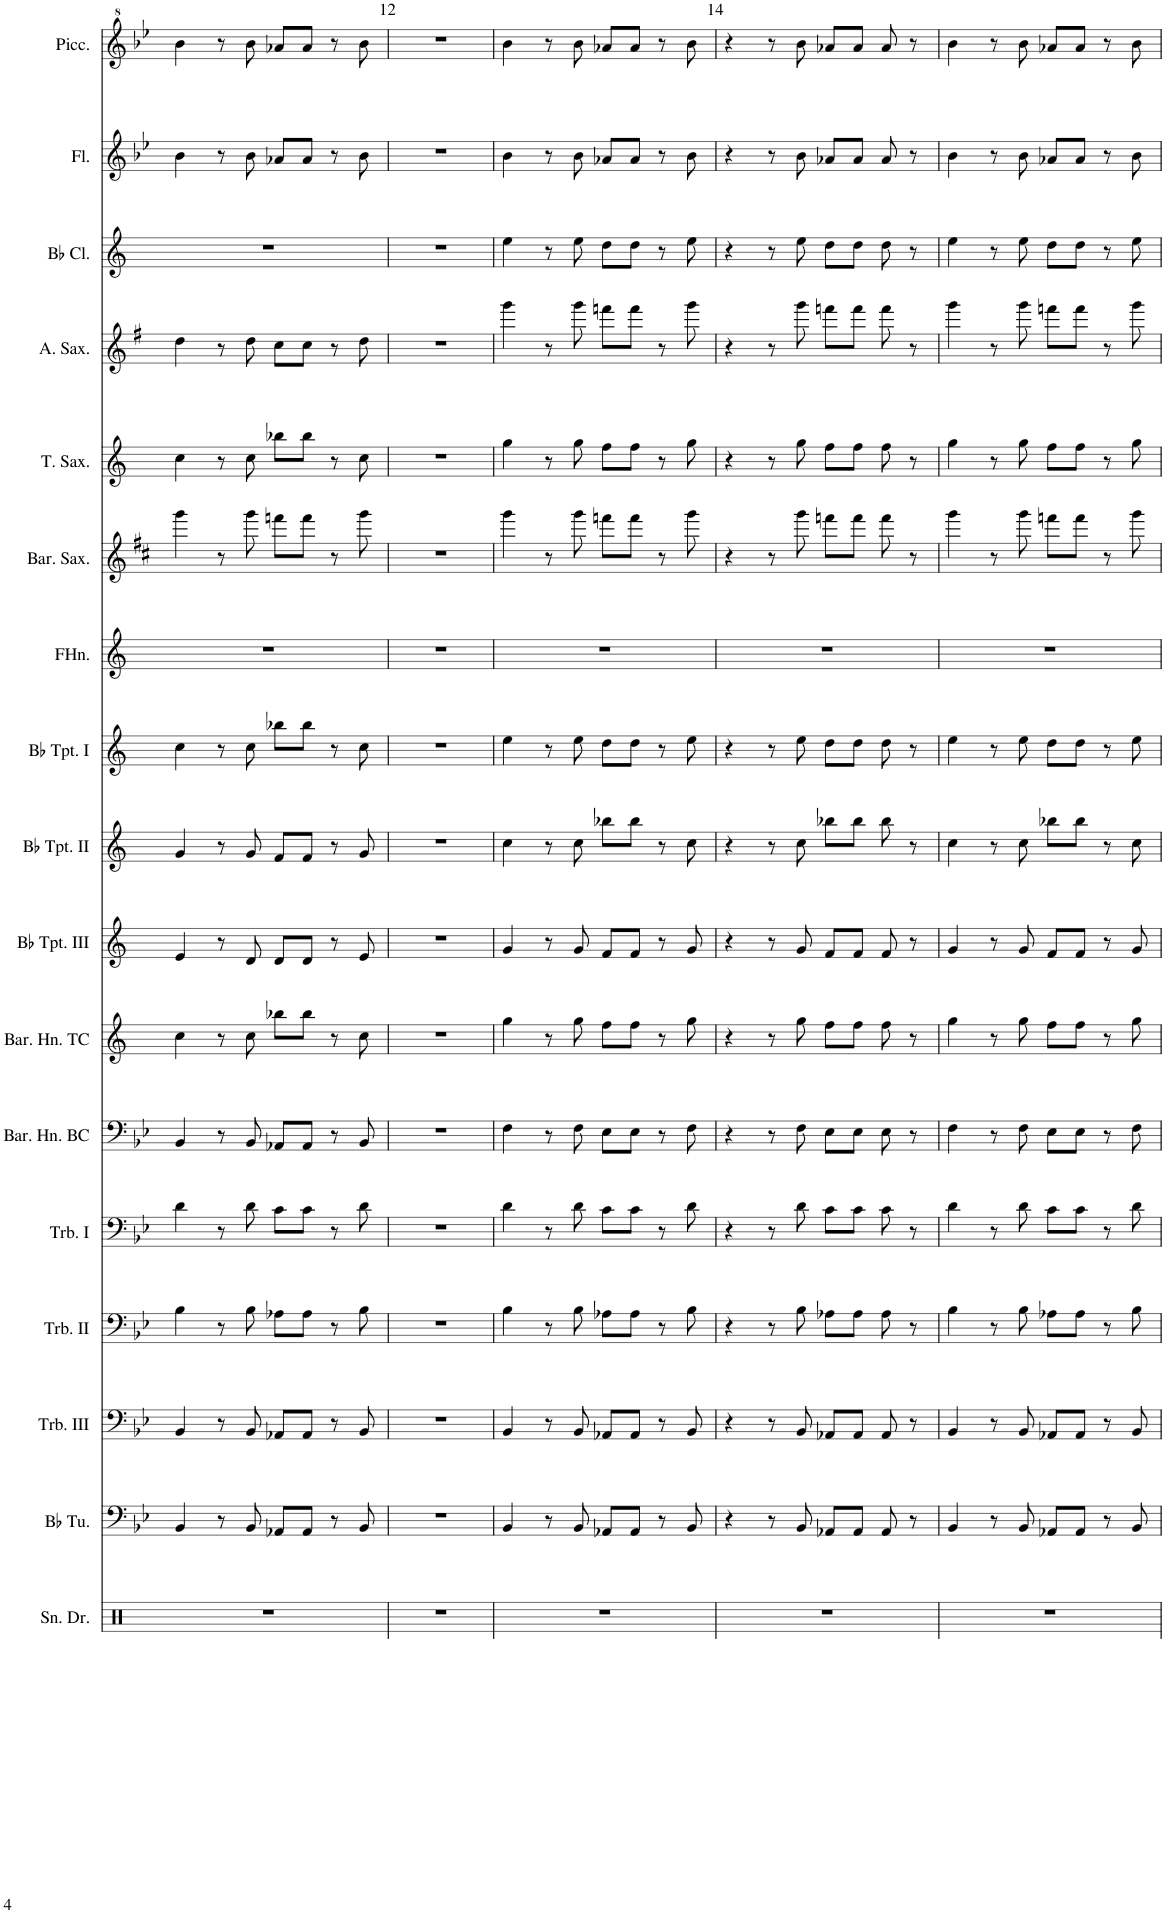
**kern	**kern	**kern	**kern	**kern	**kern	**kern	**kern	**kern	**kern	**kern	**kern	**kern	**kern	**kern	**kern	**kern
*part17	*part16	*part15	*part14	*part13	*part12	*part11	*part10	*part9	*part8	*part7	*part6	*part5	*part4	*part3	*part2	*part1
*staff17	*staff16	*staff15	*staff14	*staff13	*staff12	*staff11	*staff10	*staff9	*staff8	*staff7	*staff6	*staff5	*staff4	*staff3	*staff2	*staff1
*I"Snare Drum	*I"Bb Tuba	*I"Trombone III	*I"Trombone II	*I"Trombone I	*I"Baritone Horn BC	*I"Baritone Horn TC	*I"Bb Trumpet III	*I"Bb Trumpet II	*I"Bb Trumpet I	*I"French Horn	*I"Baritone Saxophone	*I"Tenor Saxophone	*I"Alto Saxophone	*I"Bb Clarinet	*I"Flute 8va	*I"Piccolo
*I'Sn. Dr.	*I'Bb Tu.	*I'Trb. III	*I'Trb. II	*I'Trb. I	*I'Bar. Hn. BC	*I'Bar. Hn. TC	*I'Bb Tpt. III	*I'Bb Tpt. II	*I'Bb Tpt. I	*I'FHn.	*I'Bar. Sax.	*I'T. Sax.	*I'A. Sax.	*I'Bb Cl.	*I'Fl.	*I'Picc.
!!LO:PB:g=z
*clefX	*clefF4	*clefF4	*clefF4	*clefF4	*clefF4	*clefG2	*clefG2	*clefG2	*clefG2	*clefG2	*clefG2	*clefG2	*clefG2	*clefG2	*clefG2	*clefG^2
*	*	*	*	*	*Trd4c7	*Trd8c14	*Trd1c2	*Trd1c2	*Trd1c2	*Trd4c7	*Trd12c21	*Trd8c14	*Trd5c9	*Trd1c2	*	*Trd-7c-12
*k[]	*k[b-e-]	*k[b-e-]	*k[b-e-]	*k[b-e-]	*k[b-e-]	*k[]	*k[]	*k[]	*k[]	*k[]	*k[f#c#]	*k[]	*k[f#]	*k[]	*k[b-e-]	*k[b-e-]
*M2/2	*M2/2	*M2/2	*M2/2	*M2/2	*M2/2	*M2/2	*M2/2	*M2/2	*M2/2	*M2/2	*M2/2	*M2/2	*M2/2	*M2/2	*M2/2	*M2/2
*met(c|)	*met(c|)	*met(c|)	*met(c|)	*met(c|)	*met(c|)	*met(c|)	*met(c|)	*met(c|)	*met(c|)	*met(c|)	*met(c|)	*met(c|)	*met(c|)	*met(c|)	*met(c|)	*met(c|)
=11	=11	=11	=11	=11	=11	=11	=11	=11	=11	=11	=11	=11	=11	=11	=11	=11
1r	4BB-/	4BB-/	4B-\	4d\	4BB-/	4cc\	4e/	4g/	4cc\	1r	4ggg\	4cc\	4dd\	1r	4b-\	4bb-\
.	8r	8r	8r	8r	8r	8r	8r	8r	8r	.	8r	8r	8r	.	8r	8r
.	8BB-/	8BB-/	8B-\	8d\	8BB-/	8cc\	8d/	8g/	8cc\	.	8ggg\	8cc\	8dd\	.	8b-\	8bb-\
.	8AA-X/L	8AA-X/L	8A-X\L	8c\L	8AA-X/L	8bb-X\L	8d/L	8f/L	8bb-X\L	.	8fffn\L	8bb-X\L	8cc\L	.	8a-X/L	8aa-X/L
.	8AA-/J	8AA-/J	8A-\J	8c\J	8AA-/J	8bb-\J	8d/J	8f/J	8bb-\J	.	8fff\J	8bb-\J	8cc\J	.	8a-/J	8aa-/J
.	8r	8r	8r	8r	8r	8r	8r	8r	8r	.	8r	8r	8r	.	8r	8r
.	8BB-/	8BB-/	8B-\	8d\	8BB-/	8cc\	8e/	8g/	8cc\	.	8ggg\	8cc\	8dd\	.	8b-\	8bb-\
=12	=12	=12	=12	=12	=12	=12	=12	=12	=12	=12	=12	=12	=12	=12	=12	=12
1r	1r	1r	1r	1r	1r	1r	1r	1r	1r	1r	1r	1r	1r	1r	1r	1r
=13	=13	=13	=13	=13	=13	=13	=13	=13	=13	=13	=13	=13	=13	=13	=13	=13
1r	4BB-/	4BB-/	4B-\	4d\	4F\	4gg\	4g/	4cc\	4ee\	1r	4ggg\	4gg\	4ggg\	4ee\	4b-\	4bb-\
.	8r	8r	8r	8r	8r	8r	8r	8r	8r	.	8r	8r	8r	8r	8r	8r
.	8BB-/	8BB-/	8B-\	8d\	8F\	8gg\	8g/	8cc\	8ee\	.	8ggg\	8gg\	8ggg\	8ee\	8b-\	8bb-\
.	8AA-X/L	8AA-X/L	8A-X\L	8c\L	8E-\L	8ff\L	8f/L	8bb-X\L	8dd\L	.	8fffn\L	8ff\L	8fffn\L	8dd\L	8a-X/L	8aa-X/L
.	8AA-/J	8AA-/J	8A-\J	8c\J	8E-\J	8ff\J	8f/J	8bb-\J	8dd\J	.	8fff\J	8ff\J	8fff\J	8dd\J	8a-/J	8aa-/J
.	8r	8r	8r	8r	8r	8r	8r	8r	8r	.	8r	8r	8r	8r	8r	8r
.	8BB-/	8BB-/	8B-\	8d\	8F\	8gg\	8g/	8cc\	8ee\	.	8ggg\	8gg\	8ggg\	8ee\	8b-\	8bb-\
=14	=14	=14	=14	=14	=14	=14	=14	=14	=14	=14	=14	=14	=14	=14	=14	=14
1r	4r	4r	4r	4r	4r	4r	4r	4r	4r	1r	4r	4r	4r	4r	4r	4r
.	8r	8r	8r	8r	8r	8r	8r	8r	8r	.	8r	8r	8r	8r	8r	8r
.	8BB-/	8BB-/	8B-\	8d\	8F\	8gg\	8g/	8cc\	8ee\	.	8ggg\	8gg\	8ggg\	8ee\	8b-\	8bb-\
.	8AA-X/L	8AA-X/L	8A-X\L	8c\L	8E-\L	8ff\L	8f/L	8bb-X\L	8dd\L	.	8fffn\L	8ff\L	8fffn\L	8dd\L	8a-X/L	8aa-X/L
.	8AA-/J	8AA-/J	8A-\J	8c\J	8E-\J	8ff\J	8f/J	8bb-\J	8dd\J	.	8fff\J	8ff\J	8fff\J	8dd\J	8a-/J	8aa-/J
.	8AA-/	8AA-/	8A-\	8c\	8E-\	8ff\	8f/	8bb-\	8dd\	.	8fff\	8ff\	8fff\	8dd\	8a-/	8aa-/
.	8r	8r	8r	8r	8r	8r	8r	8r	8r	.	8r	8r	8r	8r	8r	8r
=15	=15	=15	=15	=15	=15	=15	=15	=15	=15	=15	=15	=15	=15	=15	=15	=15
1r	4BB-/	4BB-/	4B-\	4d\	4F\	4gg\	4g/	4cc\	4ee\	1r	4ggg\	4gg\	4ggg\	4ee\	4b-\	4bb-\
.	8r	8r	8r	8r	8r	8r	8r	8r	8r	.	8r	8r	8r	8r	8r	8r
.	8BB-/	8BB-/	8B-\	8d\	8F\	8gg\	8g/	8cc\	8ee\	.	8ggg\	8gg\	8ggg\	8ee\	8b-\	8bb-\
.	8AA-X/L	8AA-X/L	8A-X\L	8c\L	8E-\L	8ff\L	8f/L	8bb-X\L	8dd\L	.	8fffn\L	8ff\L	8fffn\L	8dd\L	8a-X/L	8aa-X/L
.	8AA-/J	8AA-/J	8A-\J	8c\J	8E-\J	8ff\J	8f/J	8bb-\J	8dd\J	.	8fff\J	8ff\J	8fff\J	8dd\J	8a-/J	8aa-/J
.	8r	8r	8r	8r	8r	8r	8r	8r	8r	.	8r	8r	8r	8r	8r	8r
.	8BB-/	8BB-/	8B-\	8d\	8F\	8gg\	8g/	8cc\	8ee\	.	8ggg\	8gg\	8ggg\	8ee\	8b-\	8bb-\
=	=	=	=	=	=	=	=	=	=	=	=	=	=	=	=	=
*-	*-	*-	*-	*-	*-	*-	*-	*-	*-	*-	*-	*-	*-	*-	*-	*-
